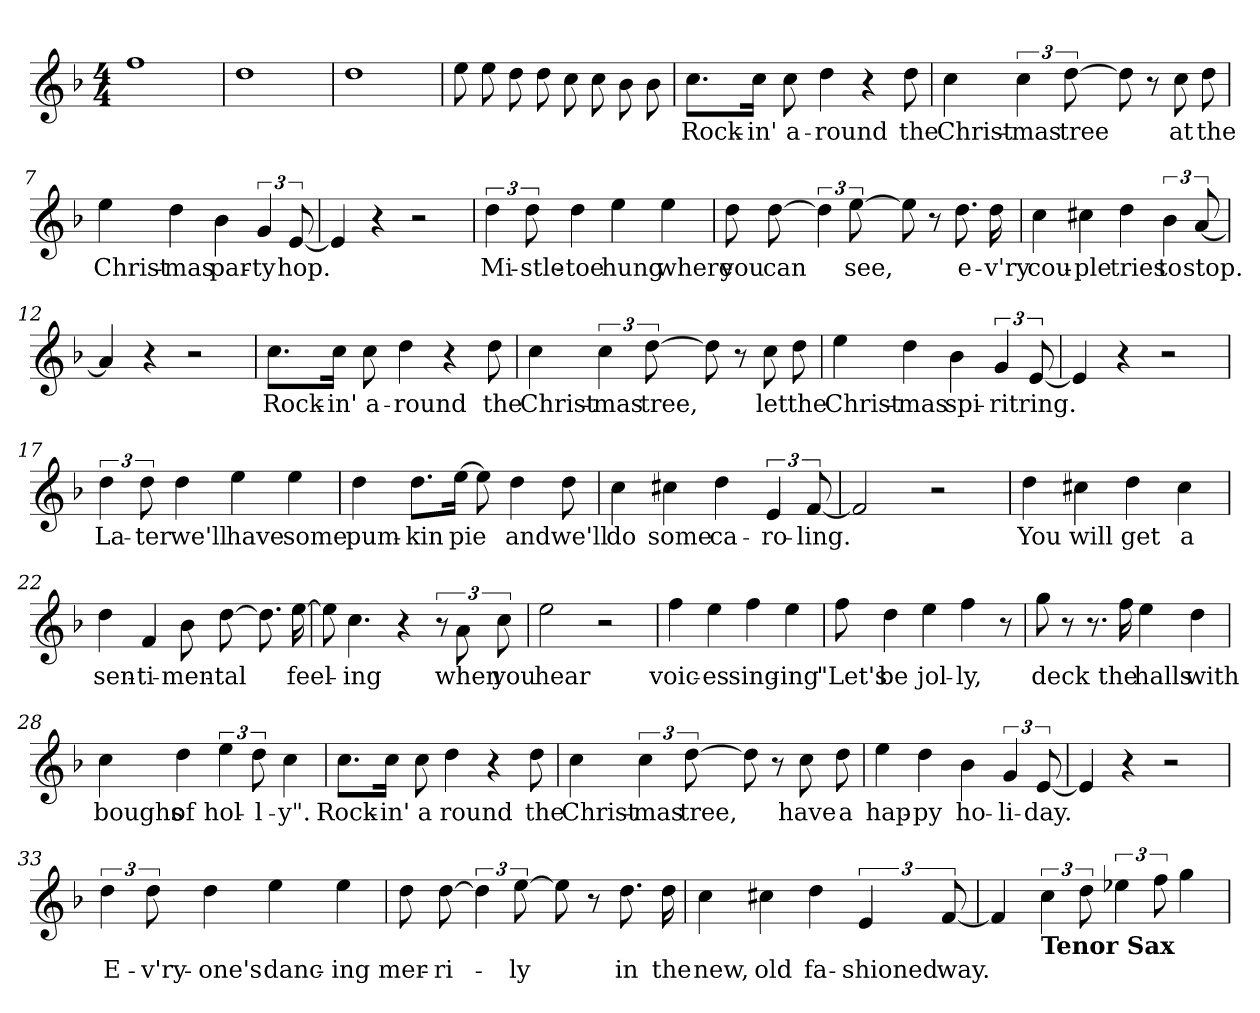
**kern	**text
*part1	*part1
*staff1	*staff1
*I""Rockin' Around	*
*I'"Rockin' Around	*
*clefG2	*
*k[b-]	*
*M4/4	*
=1	=1
1ff	.
=2	=2
1dd	.
=3	=3
1dd	.
=4	=4
8ee\L	.
8ee\	.
8dd\L	.
8dd\	.
8cc\L	.
8cc\	.
8b-\L	.
8b-\	.
=5	=5
8.cc\L	Rock-
16cc\J	in'
8cc\	a-
4dd\	round
4r	.
8dd\	the
!!LO:LB:g=z
=6	=6
4cc\	Christ-
6cc\	mas
[>12dd\	tree
8dd\]	.
8r	.
8cc\L	at
8dd\	the
=7	=7
4ee\	Christ-
4dd\	mas
4b-\	par-
6g/	ty
[<12e/	hop.
=8	=8
4e/]	.
4r	.
2r	.
!!LO:LB:g=z
=9	=9
6dd\	Mi-
12dd\	stle-
4dd\	toe
4ee\	hung
4ee\	where
=10	=10
8dd\L	you
[>8dd\	can
6dd\]	.
[>12ee\	see,
8ee\]	.
8r	.
8.dd\L	e-
16dd\J	v'ry
=11	=11
4cc\	cou-
4cc#X\	ple
4dd\	tries
6b-\	to
[<12a/	stop.
!!LO:LB:g=z
=12	=12
4a/]	.
4r	.
2r	.
=13	=13
8.cc\L	Rock-
16cc\J	in'
8cc\	a-
4dd\	round
4r	.
8dd\	the
=14	=14
4cc\	Christ-
6cc\	mas
[>12dd\	tree,
8dd\]	.
8r	.
8cc\L	let
8dd\	the
!!LO:LB:g=z
=15	=15
4ee\	Christ-
4dd\	mas
4b-\	spi-
6g/	rit
[<12e/	ring.
=16	=16
4e/]	.
4r	.
2r	.
=17	=17
6dd\	La-
12dd\	ter
4dd\	we'll
4ee\	have
4ee\	some
!!LO:LB:g=z
=18	=18
4dd\	pum-
8.dd\L	kin
[>16ee\J	pie
8ee\]	.
4dd\	and
8dd\	we'll
=19	=19
4cc\	do
4cc#X\	some
4dd\	ca-
6e/	ro-
[<12f/	ling.
=20	=20
2f/]	.
2r	.
=21	=21
4dd\	You
4cc#X\	will
4dd\	get
4cc#\	a
!!LO:LB:g=z
=22	=22
4dd\	sen-
4f/	ti-
8b-\L	men-
[>8dd\	tal
8.dd\L]	.
[>16ee\J	feel-
=23	=23
8ee\]	.
4.cc\	ing
4r	.
12r	.
12a\	when
12cc\	you
=24	=24
2ee\	hear
2r	.
=25	=25
4ff\	voic-
4ee\	es
4ff\	sing-
4ee\	ing
!!LO:PB:g=z
=26	=26
8ff\	"Let's
4dd\	be
4ee\	jol-
4ff\	ly,
8r	.
=27	=27
8gg\	deck
8r	.
8.r	.
16ff\	the
4ee\	halls
4dd\	with
=28	=28
4cc\	boughs
4dd\	of
6ee\	hol-
12dd\	l-
4cc\	y".
!!LO:LB:g=z
=29	=29
8.cc\L	Rock-
16cc\J	in'
8cc\	a
4dd\	round
4r	.
8dd\	the
=30	=30
4cc\	Christ-
6cc\	mas
[>12dd\	tree,
8dd\]	.
8r	.
8cc\L	have
8dd\	a
=31	=31
4ee\	hap-
4dd\	py
4b-\	ho-
6g/	li-
[<12e/	day.
!!LO:LB:g=z
=32	=32
4e/]	.
4r	.
2r	.
=33	=33
6dd\	E-
12dd\	v'ry-
4dd\	one's
4ee\	danc-
4ee\	ing
=34	=34
8dd\L	mer-
[>8dd\	ri-
6dd\]	.
[>12ee\	ly
8ee\]	.
8r	.
8.dd\L	in
16dd\J	the
!!LO:LB:g=z
=35	=35
4cc\	new,
4cc#X\	old
4dd\	fa-
6e/	shioned
[<12f/	way.
=36	=36
4f/]	.
!LO:TX:b:B:t=Tenor Sax	!
6cc\	.
12dd\	.
6ee-X\	.
12ff\	.
4gg\	.
=	=
*-	*-
